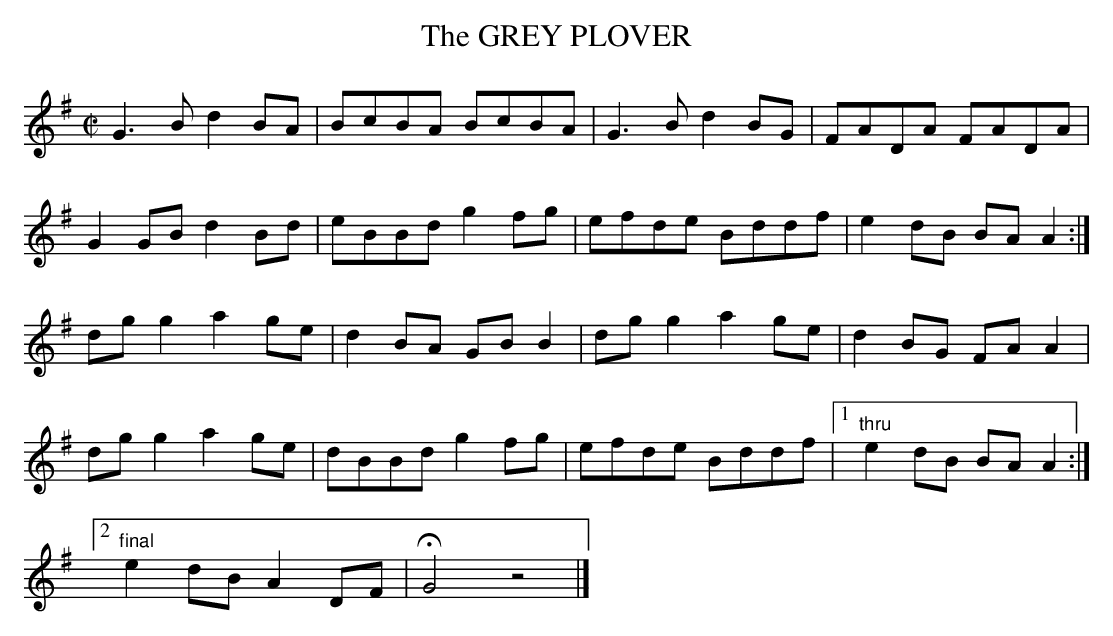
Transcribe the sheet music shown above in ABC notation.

X:1
T:GREY PLOVER, The
M:C|
L:1/8
K:G
G3B d2BA|BcBA BcBA|G3B d2BG|FADA FADA|
G2GB d2Bd|eBBd g2fg|efde Bddf|e2dB BAA2 :|
dgg2 a2ge|d2BA GB B2|dgg2 a2ge|d2BG FA A2|
dgg2 a2ge|dBBd g2fg|efde Bddf|1 "thru"e2dB BAA2 :|
[2 "final"e2dB A2DF|HG4z4|]
